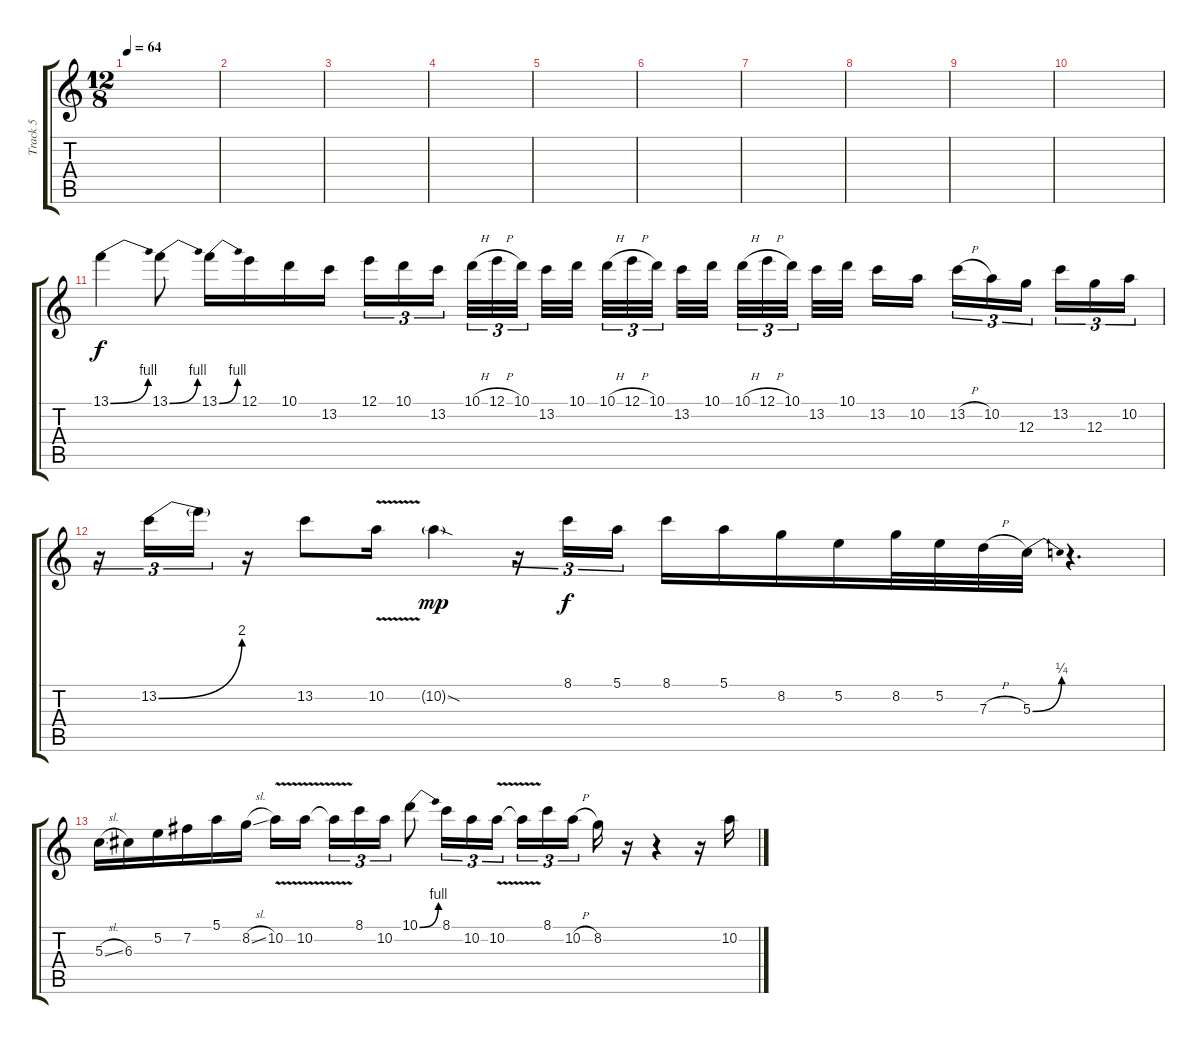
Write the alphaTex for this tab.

\track ("Track 5" "Track 5") {instrument overdrivenguitar}
\staff {score tabs}
\tuning (E4 B3 G3 D3 A2 E2) {hide}
\ts (12 8)
\tempo 64
\clef g2
\ks c
|
|
|
|
|
|
|
|
|
|
13.1{be (bend 0 0 60 4)}.4 13.1{be (bend 0 0 60 4)}.8 13.1{be (bend 0 0 60 4)}.16 12.1.16 10.1.16 13.2.16 12.1.16{tu (3 2)} 10.1.16{tu (3 2)} 13.2.16{tu (3 2)} 10.1{h}.32{tu (3 2)} 12.1{h}.32{tu (3 2)} 10.1.32{tu (3 2)} 13.2.32 10.1.32 10.1{h}.32{tu (3 2)} 12.1{h}.32{tu (3 2)} 10.1.32{tu (3 2)} 13.2.32 10.1.32 10.1{h}.32{tu (3 2)} 12.1{h}.32{tu (3 2)} 10.1.32{tu (3 2)} 13.2.32 10.1.32 13.2.16 10.2.16 13.2{h}.16{tu (3 2)} 10.2.16{tu (3 2)} 12.3.16{tu (3 2)} 13.2.16{tu (3 2)} 12.3.16{tu (3 2)} 10.2.16{tu (3 2)} |
r.16{tu (3 2)} 13.2{be (bend 0 0 60 8)}.16{tu (3 2)} 13.2{t}.16{tu (3 2)} r.16 13.2.8 10.2{v}.16 10.2{sod g}.4{dy mp} r.16{tu (3 2)} 8.1.16{tu (3 2) dy f} 5.1.16{tu (3 2)} 8.1.16 5.1.16 8.2.16 5.2.16 8.2.32 5.2.32 7.3{h}.32 5.3{be (bend 0 0 60 1)}.32 r.4{d} |
5.3{sl}.16 6.3.16 5.2.16 7.2.16 5.1.16 8.2{sl}.16 10.2{v}.16 10.2{v}.16 10.2{t}.16{tu (3 2)} 8.1.16{tu (3 2)} 10.2.16{tu (3 2)} 10.1{be (bend 0 0 60 4)}.8 8.1.16{tu (3 2)} 10.2.16{tu (3 2)} 10.2{v}.16{tu (3 2)} 10.2{t}.16{tu (3 2)} 8.1.16{tu (3 2)} 10.2{h}.16{tu (3 2)} 8.2.16 r.16 r.4 r.16 10.2.16
